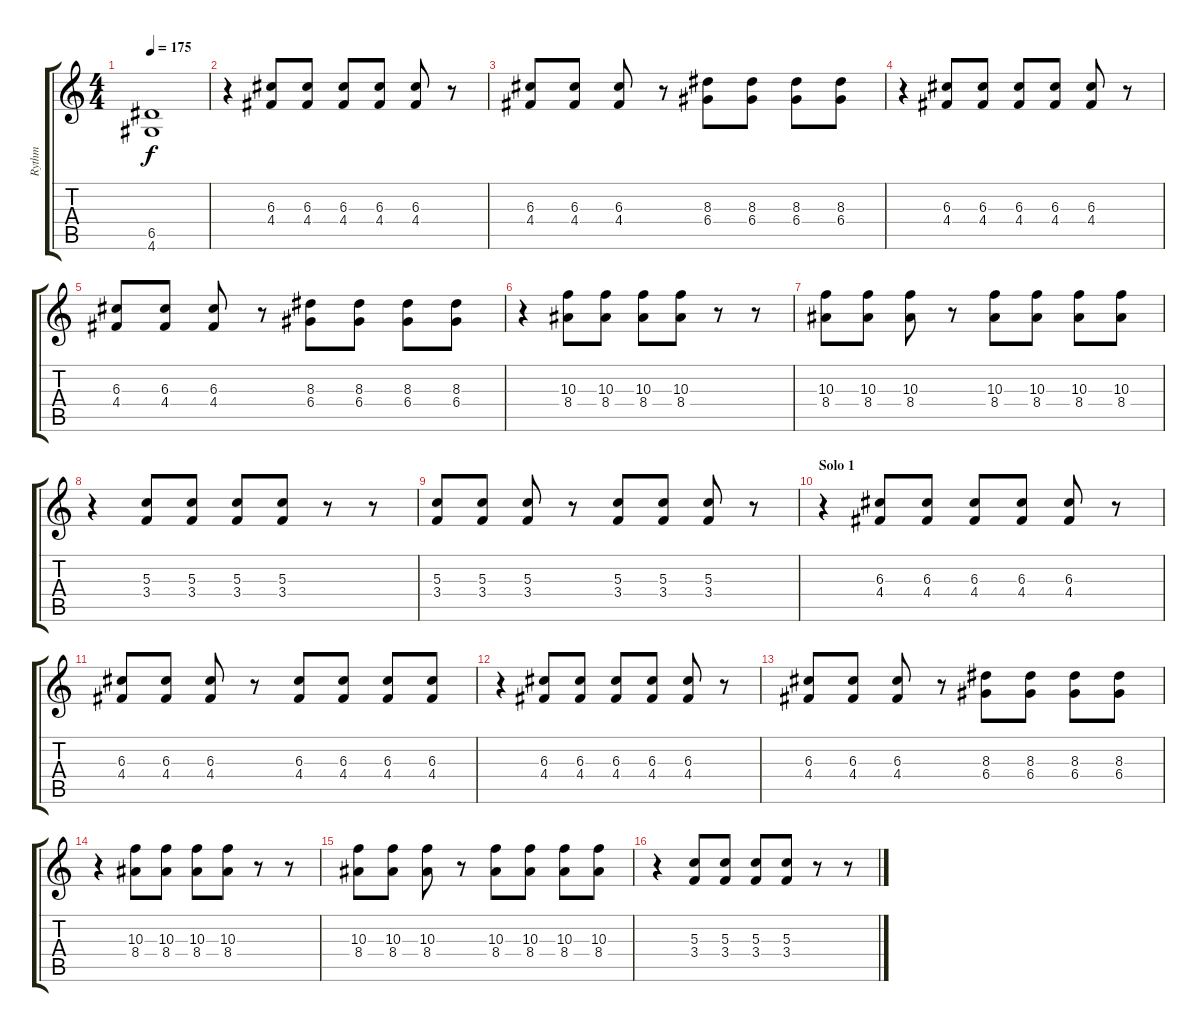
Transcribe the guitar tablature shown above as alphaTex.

\track ("Rythm" "Rythm") {instrument overdrivenguitar}
\staff {score tabs}
\tuning (E4 B3 G3 D3 A2 E2) {hide}
\ts (4 4)
\tempo 175
\clef g2
\ks c
(6.5 4.6).1{dy f} |
r.4 (6.3 4.4).8 (6.3 4.4).8 (6.3 4.4).8 (6.3 4.4).8 (6.3 4.4).8 r.8 |
(6.3 4.4).8 (6.3 4.4).8 (6.3 4.4).8 r.8 (8.3 6.4).8 (8.3 6.4).8 (8.3 6.4).8 (8.3 6.4).8 |
r.4 (6.3 4.4).8 (6.3 4.4).8 (6.3 4.4).8 (6.3 4.4).8 (6.3 4.4).8 r.8 |
(6.3 4.4).8 (6.3 4.4).8 (6.3 4.4).8 r.8 (8.3 6.4).8 (8.3 6.4).8 (8.3 6.4).8 (8.3 6.4).8 |
r.4 (10.3 8.4).8 (10.3 8.4).8 (10.3 8.4).8 (10.3 8.4).8 r.8 r.8 |
(10.3 8.4).8 (10.3 8.4).8 (10.3 8.4).8 r.8 (10.3 8.4).8 (10.3 8.4).8 (10.3 8.4).8 (10.3 8.4).8 |
r.4 (5.3 3.4).8 (5.3 3.4).8 (5.3 3.4).8 (5.3 3.4).8 r.8 r.8 |
(5.3 3.4).8 (5.3 3.4).8 (5.3 3.4).8 r.8 (5.3 3.4).8 (5.3 3.4).8 (5.3 3.4).8 r.8 |
\section ("" "Solo 1")
r.4 (6.3 4.4).8 (6.3 4.4).8 (6.3 4.4).8 (6.3 4.4).8 (6.3 4.4).8 r.8 |
(6.3 4.4).8 (6.3 4.4).8 (6.3 4.4).8 r.8 (6.3 4.4).8 (6.3 4.4).8 (6.3 4.4).8 (6.3 4.4).8 |
r.4 (6.3 4.4).8 (6.3 4.4).8 (6.3 4.4).8 (6.3 4.4).8 (6.3 4.4).8 r.8 |
(6.3 4.4).8 (6.3 4.4).8 (6.3 4.4).8 r.8 (8.3 6.4).8 (8.3 6.4).8 (8.3 6.4).8 (8.3 6.4).8 |
r.4 (10.3 8.4).8 (10.3 8.4).8 (10.3 8.4).8 (10.3 8.4).8 r.8 r.8 |
(10.3 8.4).8 (10.3 8.4).8 (10.3 8.4).8 r.8 (10.3 8.4).8 (10.3 8.4).8 (10.3 8.4).8 (10.3 8.4).8 |
r.4 (5.3 3.4).8 (5.3 3.4).8 (5.3 3.4).8 (5.3 3.4).8 r.8 r.8
